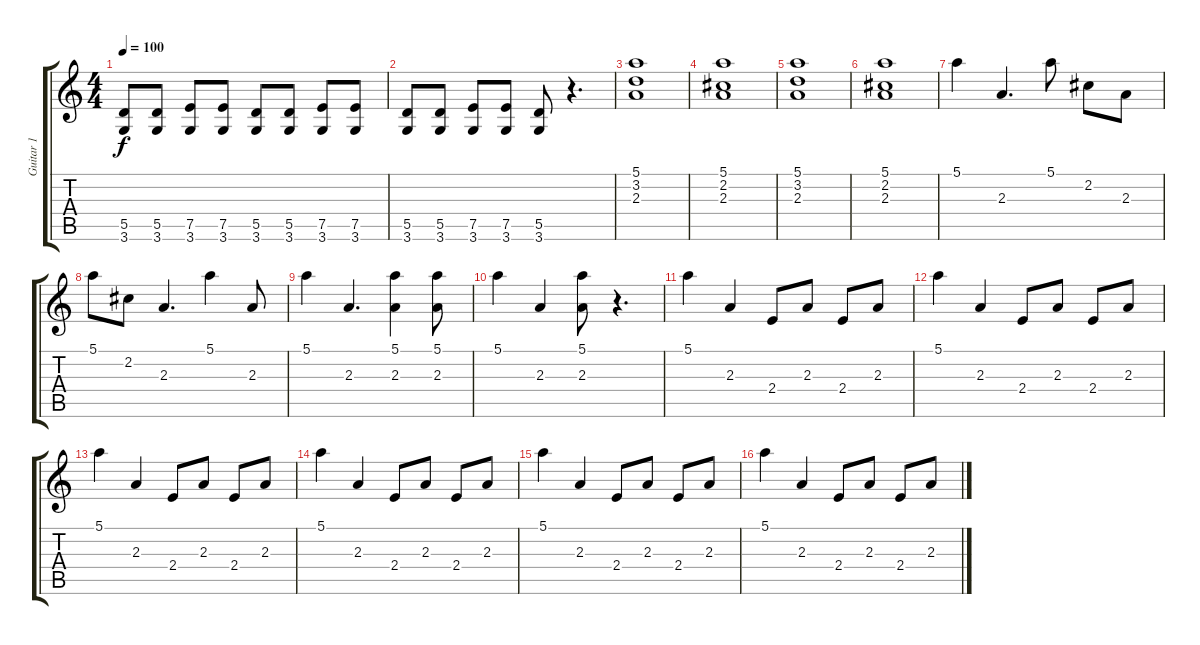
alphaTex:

\track ("Guitar 1" "Guitar 1") {instrument distortionguitar}
\staff {score tabs}
\tuning (E4 B3 G3 D3 A2 E2) {hide}
\ts (4 4)
\tempo 100
\clef g2
\ks c
(5.5 3.6).8{dy f} (5.5 3.6).8 (7.5 3.6).8 (7.5 3.6).8 (5.5 3.6).8 (5.5 3.6).8 (7.5 3.6).8 (7.5 3.6).8 |
(5.5 3.6).8 (5.5 3.6).8 (7.5 3.6).8 (7.5 3.6).8 (5.5 3.6).8 r.4{d} |
(5.1 3.2 2.3).1 |
(5.1 2.2 2.3).1 |
(5.1 3.2 2.3).1 |
(5.1 2.2 2.3).1 |
5.1.4 2.3.4{d} 5.1.8 2.2.8 2.3.8 |
5.1.8 2.2.8 2.3.4{d} 5.1.4 2.3.8 |
5.1.4 2.3.4{d} (5.1 2.3).4 (5.1 2.3).8 |
5.1.4 2.3.4 (5.1 2.3).8 r.4{d} |
5.1.4 2.3.4 2.4.8 2.3.8 2.4.8 2.3.8 |
5.1.4 2.3.4 2.4.8 2.3.8 2.4.8 2.3.8 |
5.1.4 2.3.4 2.4.8 2.3.8 2.4.8 2.3.8 |
5.1.4 2.3.4 2.4.8 2.3.8 2.4.8 2.3.8 |
5.1.4 2.3.4 2.4.8 2.3.8 2.4.8 2.3.8 |
5.1.4 2.3.4 2.4.8 2.3.8 2.4.8 2.3.8
